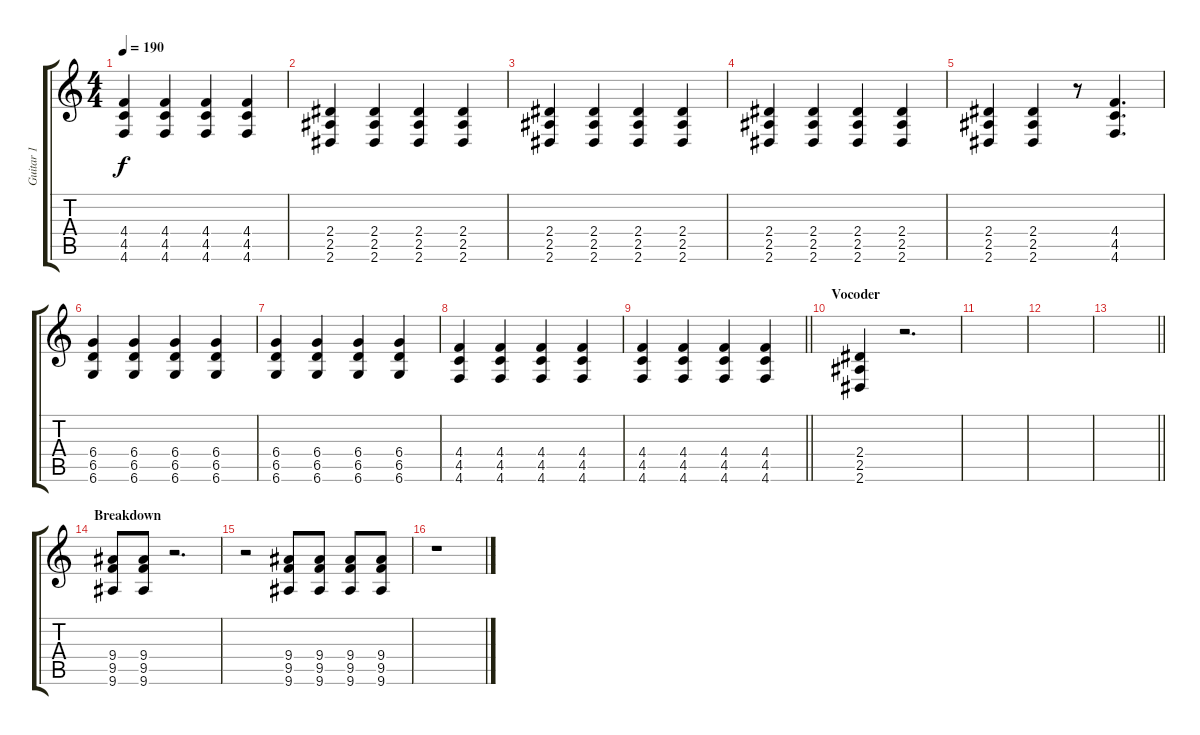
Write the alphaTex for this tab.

\track ("Guitar 1" "Guitar 1") {instrument distortionguitar}
\staff {score tabs}
\tuning (Eb4 Bb3 Gb3 Db3 Ab2 Db2) {hide}
\ts (4 4)
\tempo 190
\clef g2
\ks c
(4.4 4.5 4.6).4{dy f} (4.4 4.5 4.6).4 (4.4 4.5 4.6).4 (4.4 4.5 4.6).4 |
(2.4 2.5 2.6).4 (2.4 2.5 2.6).4 (2.4 2.5 2.6).4 (2.4 2.5 2.6).4 |
(2.4 2.5 2.6).4 (2.4 2.5 2.6).4 (2.4 2.5 2.6).4 (2.4 2.5 2.6).4 |
(2.4 2.5 2.6).4 (2.4 2.5 2.6).4 (2.4 2.5 2.6).4 (2.4 2.5 2.6).4 |
(2.4 2.5 2.6).4 (2.4 2.5 2.6).4 r.8 (4.4 4.5 4.6).4{d} |
(6.4 6.5 6.6).4 (6.4 6.5 6.6).4 (6.4 6.5 6.6).4 (6.4 6.5 6.6).4 |
(6.4 6.5 6.6).4 (6.4 6.5 6.6).4 (6.4 6.5 6.6).4 (6.4 6.5 6.6).4 |
(4.4 4.5 4.6).4 (4.4 4.5 4.6).4 (4.4 4.5 4.6).4 (4.4 4.5 4.6).4 |
\barLineRight lightlight
(4.4 4.5 4.6).4 (4.4 4.5 4.6).4 (4.4 4.5 4.6).4 (4.4 4.5 4.6).4 |
\section ("" "Vocoder")
(2.4 2.5 2.6).4 r.2{d} |
|
|
\barLineRight lightlight
|
\section ("" "Breakdown")
(9.4 9.5 9.6).8 (9.4 9.5 9.6).8 r.2{d} |
r.2 (9.4 9.5 9.6).8 (9.4 9.5 9.6).8 (9.4 9.5 9.6).8 (9.4 9.5 9.6).8 |
r.1
